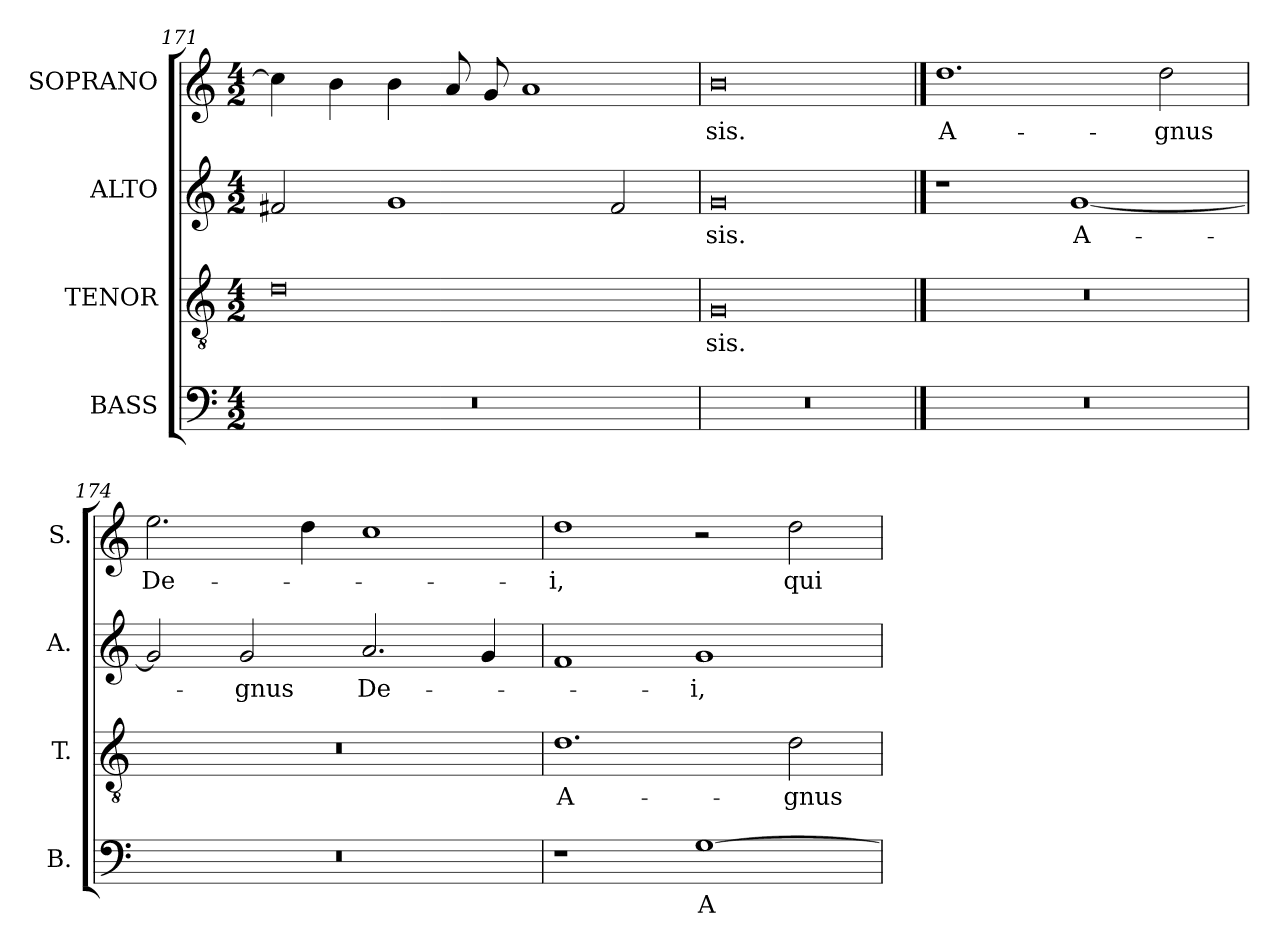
**kern	**text	**kern	**text	**kern	**text	**kern	**text
*part4	*part4	*part3	*part3	*part2	*part2	*part1	*part1
*staff4	*staff4	*staff3	*staff3	*staff2	*staff2	*staff1	*staff1
*I"BASS	*	*I"TENOR	*	*I"ALTO	*	*I"SOPRANO	*
*I'B.	*	*I'T.	*	*I'A.	*	*I'S.	*
*clefF4	*	*clefGv2	*	*clefG2	*	*clefG2	*
*	*	*ITrd7c12	*	*	*	*	*
*k[]	*	*k[]	*	*k[]	*	*k[]	*
*C:	*	*C:	*	*C:	*	*C:	*
*M4/2	*	*M4/2	*	*M4/2	*	*M4/2	*
=171	=171	=171	=171	=171	=171	=171	=171
!LO:N:vis=1	!	!	!	!	!	!	!
0r	.	0Di	.	2f#Xi/	.	4cci\]	.
.	.	.	.	.	.	4bi\	.
.	.	.	.	1gi	.	4bi\	.
.	.	.	.	.	.	8ai/	.
.	.	.	.	.	.	8gi/	.
.	.	.	.	.	.	1ai	.
.	.	.	.	2f#i/	.	.	.
=172	=172	=172	=172	=172	=172	=172	=172
!LO:N:vis=1	!	!	!	!	!	!	!
!	!	!	!LO:LY:b:color=#000000	!	!	!	!
!	!	!	!	!	!LO:LY:b:color=#000000	!	!
!	!	!	!	!	!	!	!LO:LY:b:color=#000000
0r	.	0GGi	-sis.	0gi	-sis.	0bi	-sis.
!!LO:PB:g=z
==173	==173	==173	==173	==173	==173	==173	==173
!LO:N:vis=1	!	!LO:N:vis=1	!	!	!	!	!
*	*	*	*	*	*	*MM176	*
!	!	!	!	!	!	!	!LO:LY:b:color=#000000
0r	.	0r	.	1r	.	1.ddi	A-
!	!	!	!	!	!LO:LY:b:color=#000000	!	!
.	.	.	.	[1gi	A-	.	.
!	!	!	!	!	!	!	!LO:LY:b:color=#000000
.	.	.	.	.	.	2ddi\	-gnus
=174	=174	=174	=174	=174	=174	=174	=174
!LO:N:vis=1	!	!LO:N:vis=1	!	!	!	!	!
!	!	!	!	!	!	!	!LO:LY:b:color=#000000
0r	.	0r	.	2gi/]	.	2.eei\	De-
!	!	!	!	!	!LO:LY:b:color=#000000	!	!
.	.	.	.	2gi/	-gnus	.	.
.	.	.	.	.	.	4ddi\	.
!	!	!	!	!	!LO:LY:b:color=#000000	!	!
.	.	.	.	2.ai/	De-	1cci	.
.	.	.	.	4gi/	.	.	.
=175	=175	=175	=175	=175	=175	=175	=175
!	!	!	!LO:LY:b:color=#000000	!	!	!	!
!	!	!	!	!	!	!	!LO:LY:b:color=#000000
1r	.	1.Di	A-	1fi	.	1ddi	-i,
!	!LO:LY:b:color=#000000	!	!	!	!	!	!
!	!	!	!	!	!LO:LY:b:color=#000000	!	!
[1Gi	A-	.	.	1gi	-i,	2r	.
!	!	!	!LO:LY:b:color=#000000	!	!	!	!
!	!	!	!	!	!	!	!LO:LY:b:color=#000000
.	.	2Di\	-gnus	.	.	2ddi\	qui
=	=	=	=	=	=	=	=
*-	*-	*-	*-	*-	*-	*-	*-
